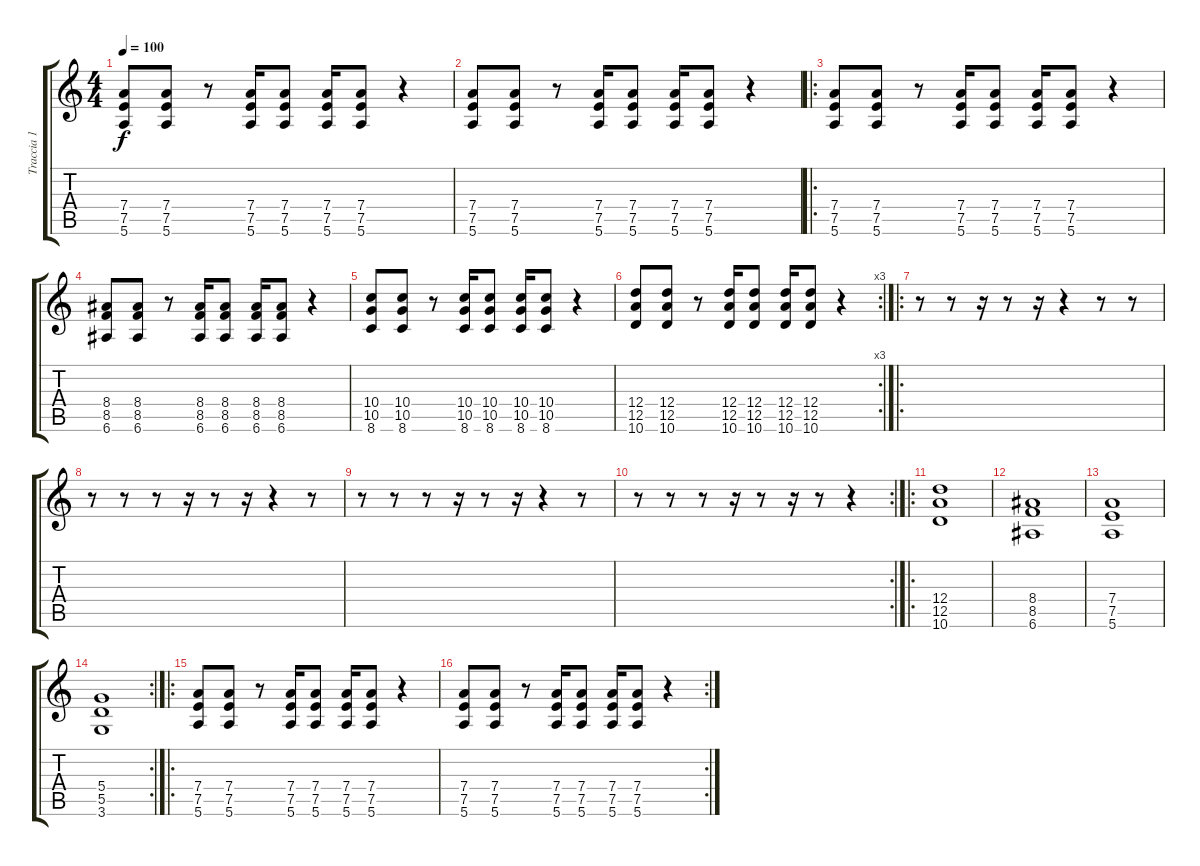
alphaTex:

\track ("Traccia 1" "Traccia 1") {instrument distortionguitar}
\staff {score tabs}
\tuning (E4 B3 G3 D3 A2 E2) {hide}
\ts (4 4)
\tempo 100
\clef g2
\ks c
(7.4 7.5 5.6).8{dy f volume 8 instrument distortionguitar} (7.4 7.5 5.6).8 r.8 (7.4 7.5 5.6).16 (7.4 7.5 5.6).8 (7.4 7.5 5.6).16 (7.4 7.5 5.6).8 r.4 |
(7.4 7.5 5.6).8 (7.4 7.5 5.6).8 r.8 (7.4 7.5 5.6).16 (7.4 7.5 5.6).8 (7.4 7.5 5.6).16 (7.4 7.5 5.6).8 r.4 |
\ro
(7.4 7.5 5.6).8 (7.4 7.5 5.6).8 r.8 (7.4 7.5 5.6).16 (7.4 7.5 5.6).8 (7.4 7.5 5.6).16 (7.4 7.5 5.6).8 r.4 |
(8.4 8.5 6.6).8 (8.4 8.5 6.6).8 r.8 (8.4 8.5 6.6).16 (8.4 8.5 6.6).8 (8.4 8.5 6.6).16 (8.4 8.5 6.6).8 r.4 |
(10.4 10.5 8.6).8 (10.4 10.5 8.6).8 r.8 (10.4 10.5 8.6).16 (10.4 10.5 8.6).8 (10.4 10.5 8.6).16 (10.4 10.5 8.6).8 r.4 |
\rc 3
(12.4 12.5 10.6).8 (12.4 12.5 10.6).8 r.8 (12.4 12.5 10.6).16 (12.4 12.5 10.6).8 (12.4 12.5 10.6).16 (12.4 12.5 10.6).8 r.4 |
\ro
r.8 r.8 r.16 r.8 r.16 r.4 r.8 r.8 |
r.8 r.8 r.8 r.16 r.8 r.16 r.4 r.8 |
r.8 r.8 r.8 r.16 r.8 r.16 r.4 r.8 |
\rc 2
r.8 r.8 r.8 r.16 r.8 r.16 r.8 r.4 |
\ro
(12.4 12.5 10.6).1{volume 16} |
(8.4 8.5 6.6).1 |
(7.4 7.5 5.6).1 |
\rc 2
(5.4 5.5 3.6).1 |
\ro
(7.4 7.5 5.6).8{volume 8} (7.4 7.5 5.6).8 r.8 (7.4 7.5 5.6).16 (7.4 7.5 5.6).8 (7.4 7.5 5.6).16 (7.4 7.5 5.6).8 r.4 |
\rc 2
(7.4 7.5 5.6).8 (7.4 7.5 5.6).8 r.8 (7.4 7.5 5.6).16 (7.4 7.5 5.6).8 (7.4 7.5 5.6).16 (7.4 7.5 5.6).8 r.4
